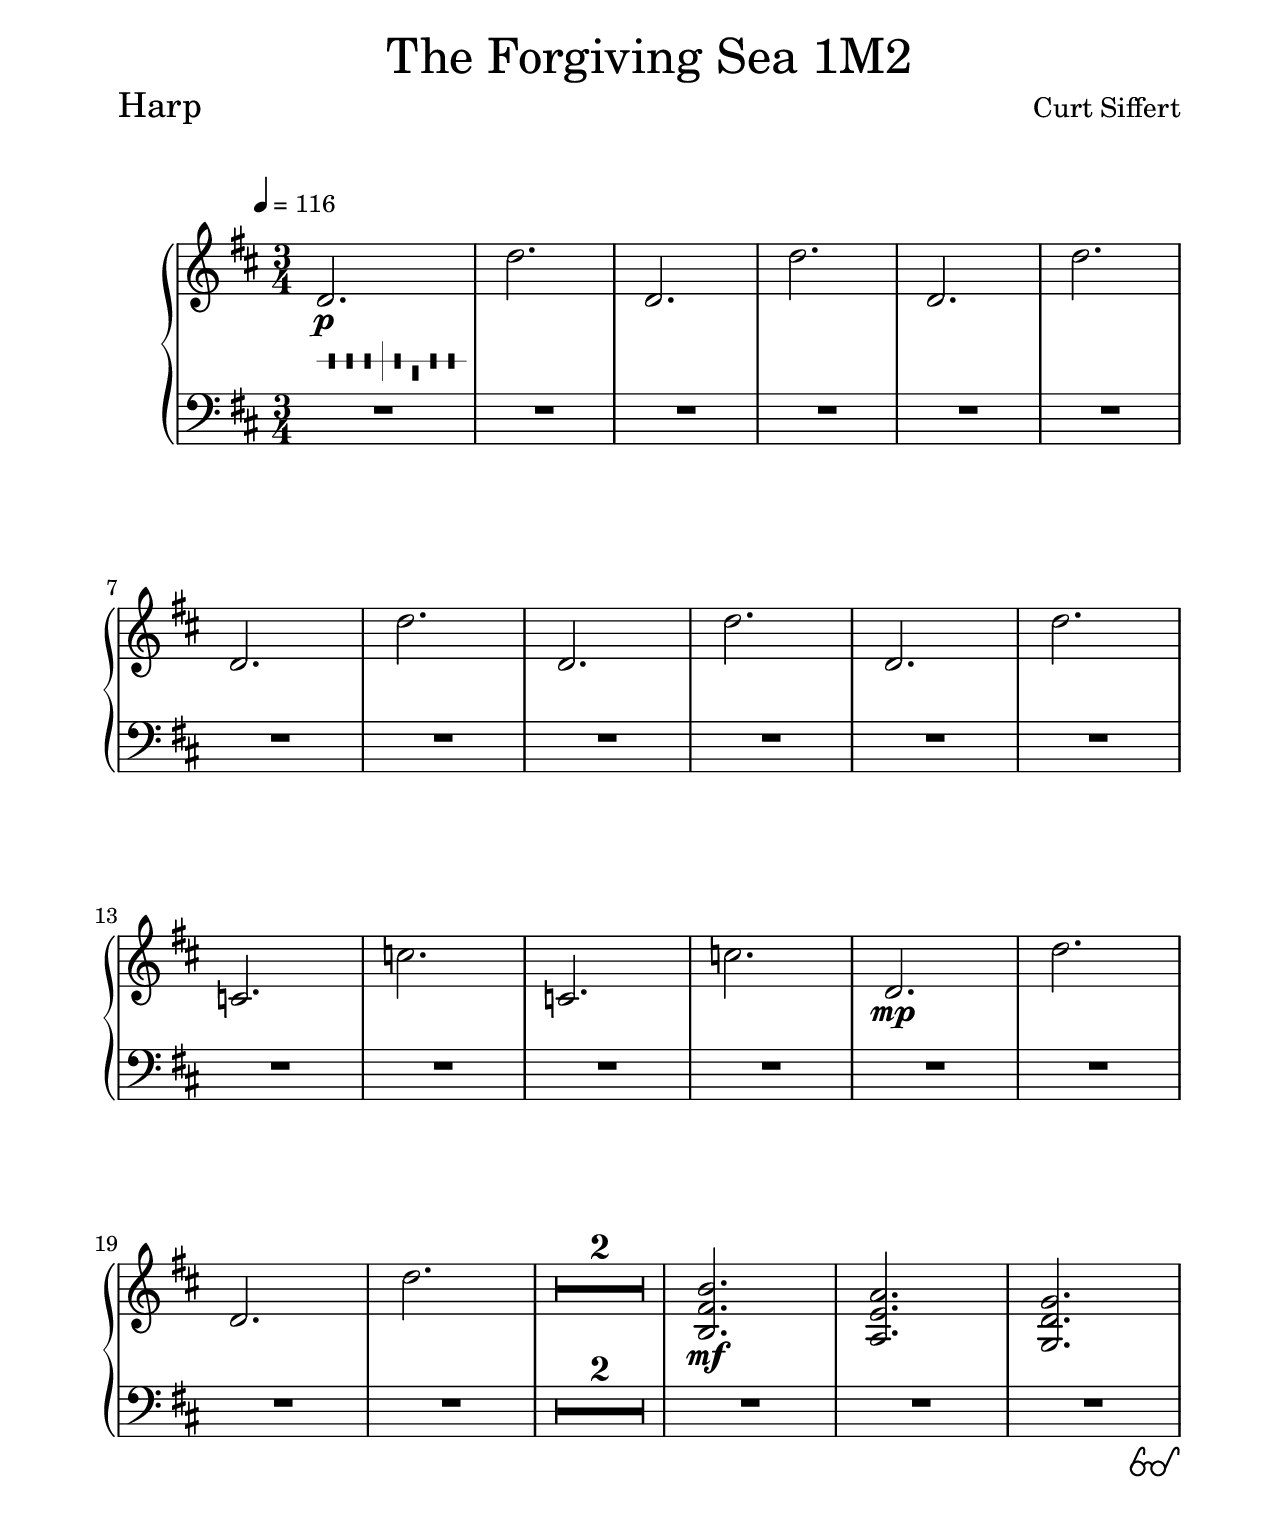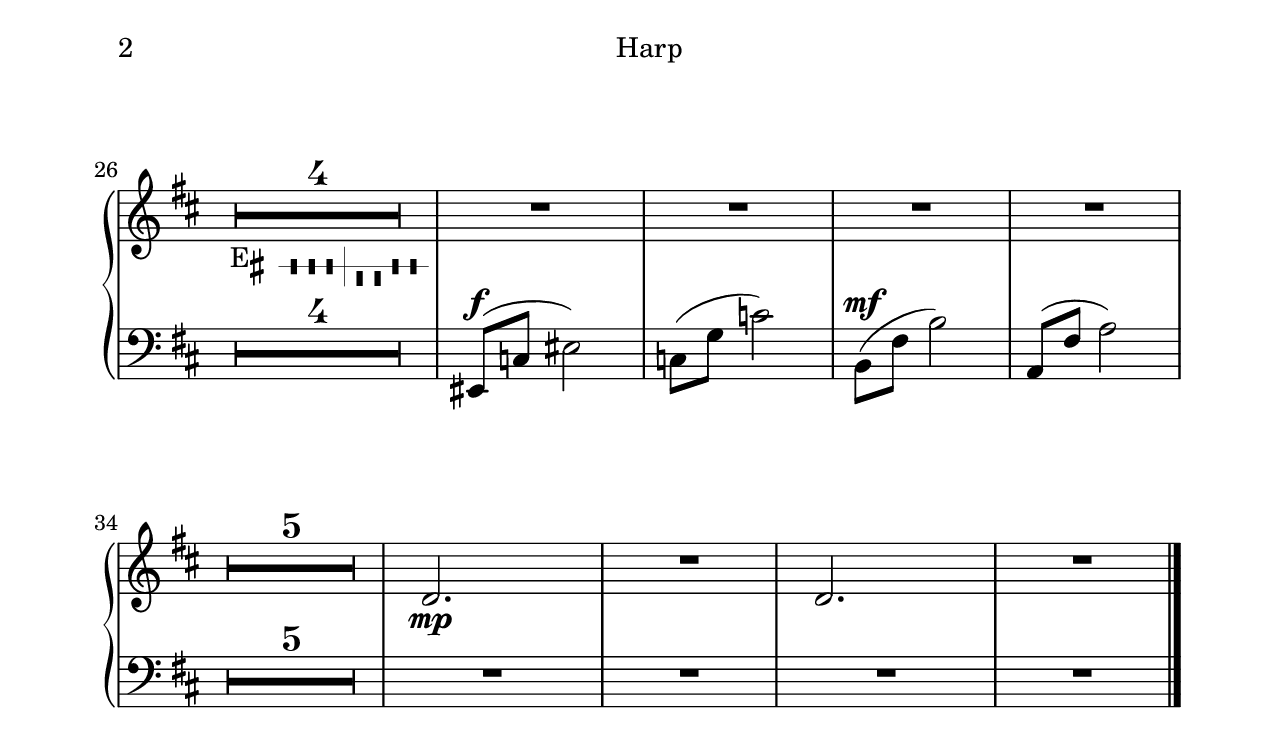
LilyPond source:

\version "2.18.2"
\include "english.ly"
\include "../lib/parts.ily"

\paper {
	ragged-last-bottom = ##t
	max-systems-per-page = #4
}	

\header {
  	instrument = "Harp"
}

\version "2.18.2"
\include "english.ly"

harpUpNotes = \relative c' {

	\time 3/4
	\key d \major
	\set tieWaitForNote = ##t
	
	\textLengthOn
	
	d2.\p-\markup { \harp-pedal #"---|-v--"} |
	d'2. |
	\repeat unfold 2 {
		d,2. | d'2.
	}

	\tag #'part { \break }

	\repeat unfold 3 {
		d,2. | d'2.
	}

	\tag #'part { \break }

	\repeat unfold 2 {
		c,!2. | c'!2.
	}
	d,2.\mp 
	d'2.
	
	\tag #'part { \break }

	d,2.
	d'2.
	
	R2.*2
	
	<b, fs' b>2.\mf
	<a e' a> |
	<g d' g> |

	\tag #'part {
		\override Score.RehearsalMark.direction = #DOWN
		\override Score.RehearsalMark.break-visibility = #end-of-line-visible
		\override Score.RehearsalMark.self-alignment-X = #RIGHT  
		\mark \markup{ \eyeglasses }			
	}	
	\tag #'part { \break }
	
	s1*0_\markup { \concat { "E" \sharp "  " \harp-pedal #"---|vv--" }		
	}
	R2.*4
	
	R2.*4

	\tag #'part { \break }
	
	R2.*5
	
	d'2.\mp
	
	R2.
	
	d2.
	
	R2.
	
	\bar "|."
		
}

harpDownNotes = \relative c, {
	\dynamicUp
	\time 3/4
	\key d \major
	\clef bass
	\set tieWaitForNote = ##t
	
	R2.*12
	R2.*4
	R2.*4
	R2.*2
	
	R2.*3
	R2.*4
	
	es8\f( c' es2)
	\once \override Slur.details.accidental-collision = #10
	
	c8( g' c2)
	b,8\mf( fs' b2)
	a,8( fs' a2)
	
	R2.*9\!
	
	\bar "|."
		
}


\new PianoStaff { 
	<<
		{
			\everyPartScore		
			\keepWithTag #'part \harpUpNotes
		}
		{
	  		\everyPartScore
			\keepWithTag #'part \harpDownNotes
	  	}			
	>>
}	
